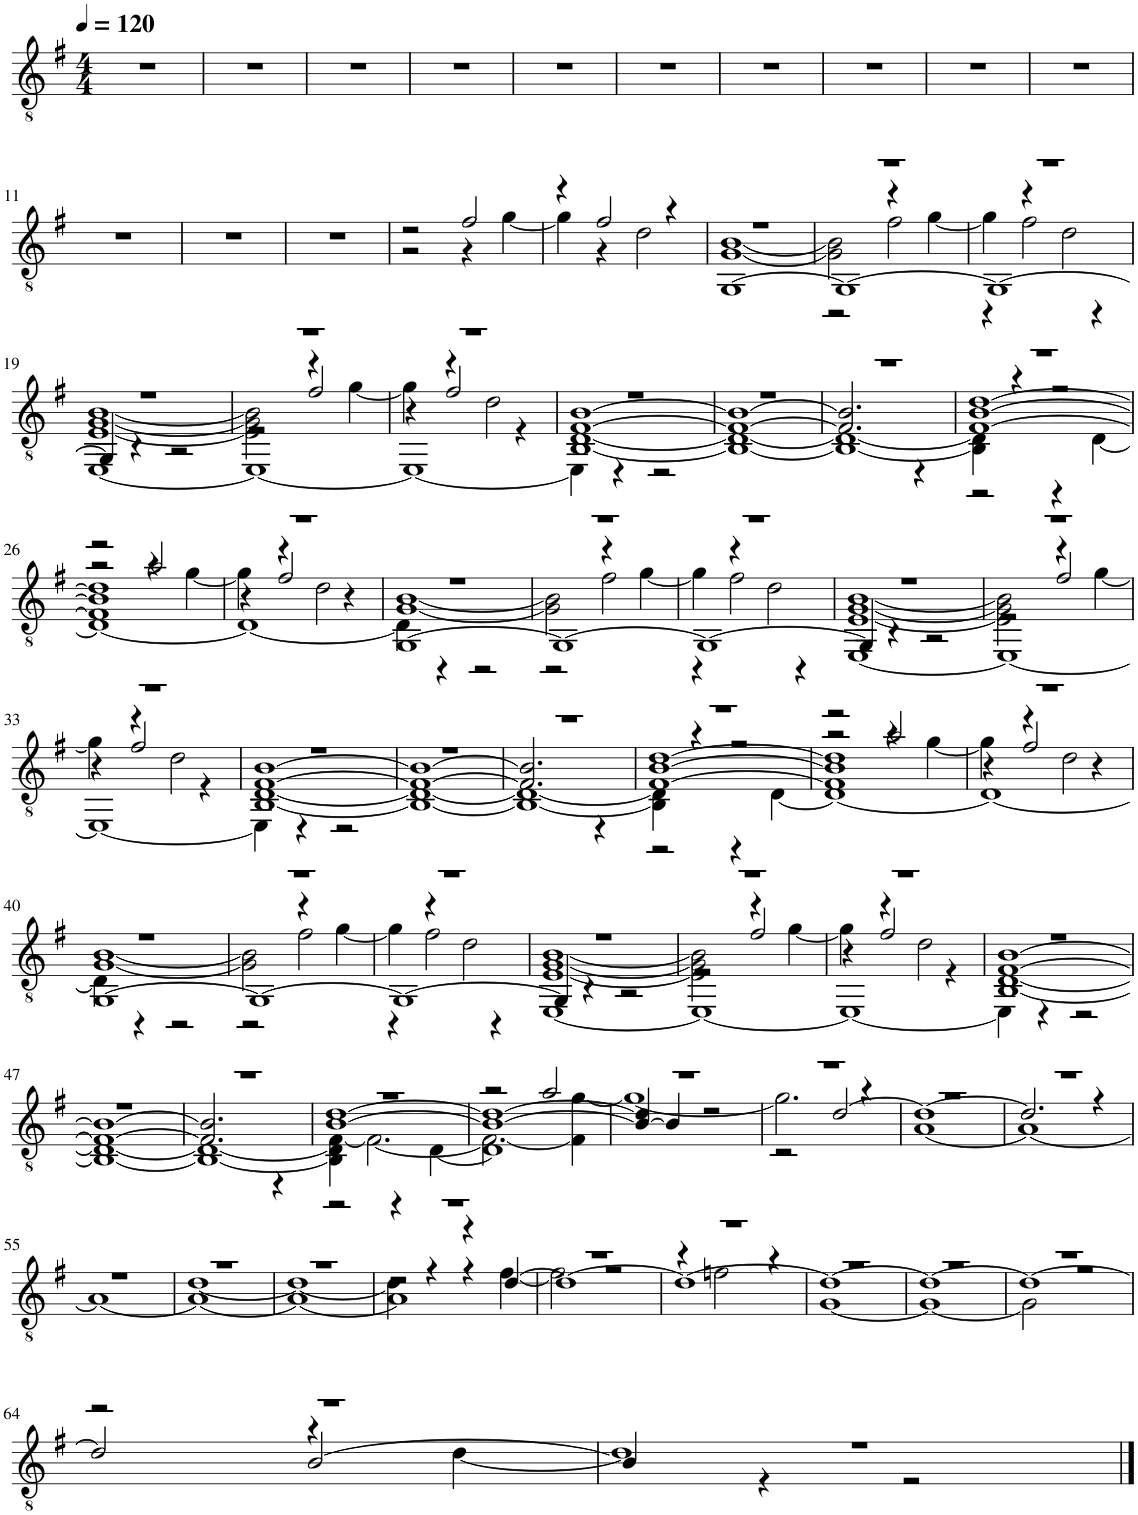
**kern
*part1
*staff1
*I"Electric Guitar
*I'El. Guit.
*clefGv2
*k[f#]
*M4/4
*MM120
=1
1r
=2
1r
=3
1r
=4
1r
=5
1r
=6
1r
=7
1r
=8
1r
=9
1r
=10
1r
!!LO:LB:g=z
=11
1r
=12
1r
=13
1r
=14
*^
2r	2r
2f#/	4r
.	[4g\
=15	=15
4r	4g\]
2f#/	4r
.	2d\
4r	.
=16	=16
*	*^
1r	[1G [1B	[1GG
=17	=17	=17
*	*	*^
1r	2G\] 2B\]	1GG_	2r
.	4r	.	2f#\
.	[4g\	.	.
=18	=18	=18	=18
1r	4g\]	1GG_	4r
.	4r	.	2f#\
.	2d\	.	.
.	.	.	4r
!!LO:LB:g=z	!!	!!	!!
=19	=19	=19	=19
1r	[1E [1G [1B	4GG/]	[1EE
.	.	4r	.
.	.	2r	.
=20	=20	=20	=20
1r	2E\] 2G\] 2B\]	2r	1EE_
.	4r	2f#/	.
.	[4g\	.	.
=21	=21	=21	=21
1r	4g\]	4r	1EE_
.	4r	2f#/	.
.	2d\	.	.
.	.	4r	.
=22	=22	=22	=22
1r	[1BB [1D	[1F# [1B	4EE\]
.	.	.	4r
.	.	.	2r
*	*	*v	*v
=23	=23	=23
1r	1BB_ 1D_	1F#_ 1B_
=24	=24	=24
1r	1BB_ 1D_	2.F#/] 2.B/]
.	.	4r
=25	=25	=25
*	*	*^
1r	4BB\] 4D\]	[1F# [1B [1d	2r
.	4r	.	.
.	2r	.	4r
.	.	.	[4D\
!!LO:LB:g=z	!!	!!	!!
=26	=26	=26	=26
2r	2r	1F#] 1B] 1d]	1D_
2a/	4r	.	.
.	[4g\	.	.
=27	=27	=27	=27
1r	4g\]	4r	1D_
.	4r	2f#/	.
.	2d\	.	.
.	.	4r	.
=28	=28	=28	=28
1r	[1G [1B	[1GG	4D\]
.	.	.	4r
.	.	.	2r
=29	=29	=29	=29
1r	2G\] 2B\]	1GG_	2r
.	4r	.	2f#\
.	[4g\	.	.
=30	=30	=30	=30
1r	4g\]	1GG_	4r
.	4r	.	2f#\
.	2d\	.	.
.	.	.	4r
=31	=31	=31	=31
1r	[1E [1G [1B	4GG/]	[1EE
.	.	4r	.
.	.	2r	.
=32	=32	=32	=32
1r	2E\] 2G\] 2B\]	2r	1EE_
.	4r	2f#/	.
.	[4g\	.	.
!!LO:LB:g=z	!!	!!	!!
=33	=33	=33	=33
1r	4g\]	4r	1EE_
.	4r	2f#/	.
.	2d\	.	.
.	.	4r	.
=34	=34	=34	=34
1r	[1BB [1D	[1F# [1B	4EE\]
.	.	.	4r
.	.	.	2r
*	*	*v	*v
=35	=35	=35
1r	1BB_ 1D_	1F#_ 1B_
=36	=36	=36
1r	1BB_ 1D_	2.F#/] 2.B/]
.	.	4r
=37	=37	=37
*	*	*^
1r	4BB\] 4D\]	[1F# [1B [1d	2r
.	4r	.	.
.	2r	.	4r
.	.	.	[4D\
=38	=38	=38	=38
2r	2r	1F#] 1B] 1d]	1D_
2a/	4r	.	.
.	[4g\	.	.
=39	=39	=39	=39
1r	4g\]	4r	1D_
.	4r	2f#/	.
.	2d\	.	.
.	.	4r	.
!!LO:LB:g=z	!!	!!	!!
=40	=40	=40	=40
1r	[1G [1B	[1GG	4D\]
.	.	.	4r
.	.	.	2r
=41	=41	=41	=41
1r	2G\] 2B\]	1GG_	2r
.	4r	.	2f#\
.	[4g\	.	.
=42	=42	=42	=42
1r	4g\]	1GG_	4r
.	4r	.	2f#\
.	2d\	.	.
.	.	.	4r
=43	=43	=43	=43
1r	[1E [1G [1B	4GG/]	[1EE
.	.	4r	.
.	.	2r	.
=44	=44	=44	=44
1r	2E\] 2G\] 2B\]	2r	1EE_
.	4r	2f#/	.
.	[4g\	.	.
=45	=45	=45	=45
1r	4g\]	4r	1EE_
.	4r	2f#/	.
.	2d\	.	.
.	.	4r	.
=46	=46	=46	=46
1r	[1BB [1D	[1F# [1B	4EE\]
.	.	.	4r
.	.	.	2r
*	*	*v	*v
!!LO:LB:g=z
=47	=47	=47
1r	1BB_ 1D_	1F#_ 1B_
=48	=48	=48
1r	1BB_ 1D_	2.F#/] 2.B/]
.	.	4r
=49	=49	=49
*	*	*^
1r	4BB\] 4D\] [4F#\	[1B [1d	2r
.	2.F#\_	.	.
.	.	.	4r
.	.	.	[4D\
=50	=50	=50	=50
2r	2.F#\_	1B_ 1d_	1D]
2a/	.	.	.
.	4F#\] [4g\	.	.
*	*	*v	*v
=51	=51	=51
1r	1g_	4B/_ 4d/]
.	.	4B/]
.	.	2r
=52	=52	=52
1r	2.g\]	2r
.	.	[2d/
.	4r	.
=53	=53	=53
1r	1d_	[1A
=54	=54	=54
1r	2.d/]	1A_
.	4r	.
*	*v	*v
!!LO:LB:g=z
=55	=55
1r	1A_
=56	=56
*	*^
1r	[1d	1A_
=57	=57	=57
1r	1d_	1A_
=58	=58	=58
*	*	*^
1r	4d\]	2r	1A]
.	4r	.	.
.	4r	4r	.
.	[4f#\	[4d/	.
*	*	*v	*v
=59	=59	=59
1r	2f#\]	1d_
.	2r	.
=60	=60	=60
1r	4r	1d_
.	2fn\	.
.	4r	.
=61	=61	=61
1r	[1G	1d_
=62	=62	=62
1r	1G_	1d_
=63	=63	=63
1r	2G\]	1d_
.	2r	.
!!LO:LB:g=z	!!	!!
=64	=64	=64
1r	2r	2d/]
.	4r	[2B/
.	[4d\	.
=65	=65	=65
1r	1d]	4B/]
.	.	4r
.	.	2r
*v	*v	*v
==
*-
